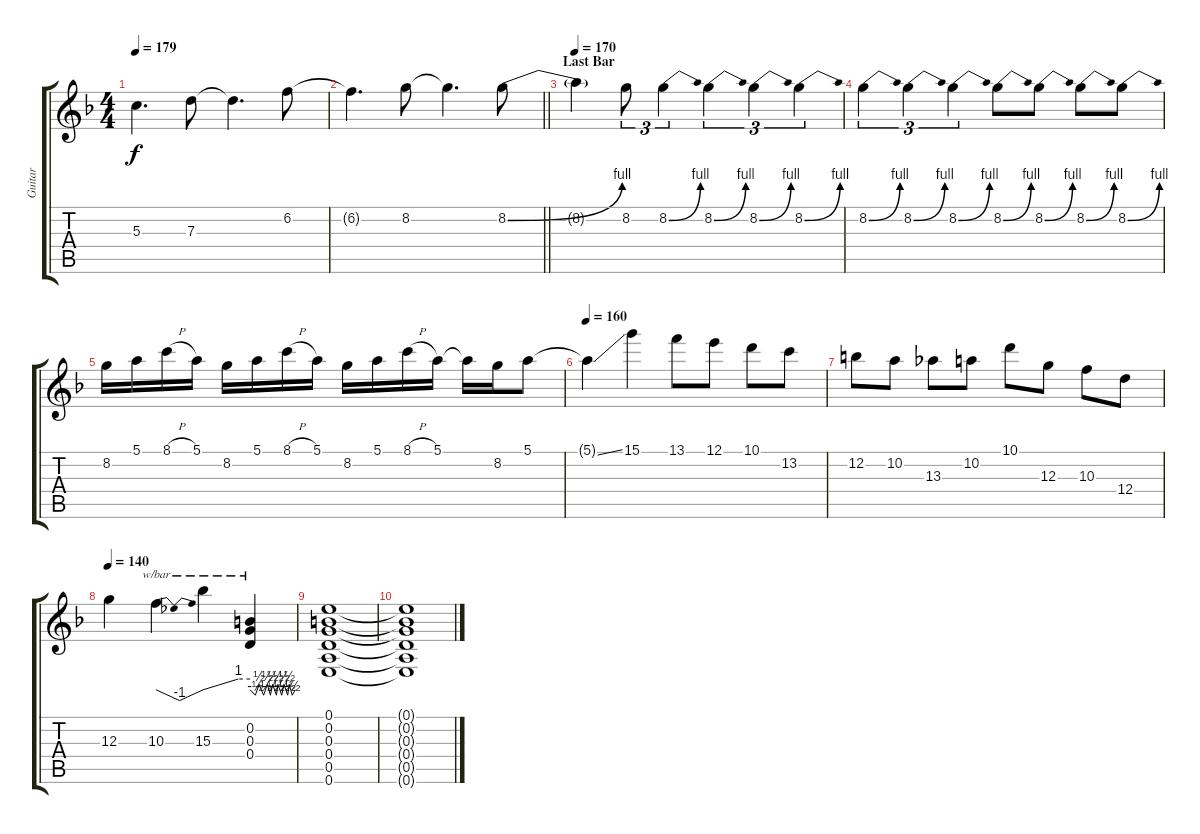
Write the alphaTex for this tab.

\track ("Guitar" "Guitar") {instrument overdrivenguitar}
\staff {score tabs}
\tuning (E4 B3 G3 D3 A2 E2) {hide}
\ts (4 4)
\tempo 179
\clef g2
\ks dminor
5.3{t}.4{d dy f} 7.3.8 7.3{t}.4{d} 6.2.8 |
\barLineRight lightlight
6.2{t}.4{d} 8.2.8 8.2{t}.4{d} 8.2{be (bend 0 0 60 4)}.8 |
\section ("" "Last Bar")
\tempo 170
8.2{t}.4 8.2.8{tu (3 2)} 8.2{be (bend 0 0 60 4)}.4{tu (3 2)} 8.2{be (bend 0 0 60 4)}.4{tu (3 2)} 8.2{be (bend 0 0 60 4)}.4{tu (3 2)} 8.2{be (bend 0 0 60 4)}.4{tu (3 2)} |
8.2{be (bend 0 0 60 4)}.4{tu (3 2)} 8.2{be (bend 0 0 60 4)}.4{tu (3 2)} 8.2{be (bend 0 0 60 4)}.4{tu (3 2)} 8.2{be (bend 0 0 60 4)}.8 8.2{be (bend 0 0 60 4)}.8 8.2{be (bend 0 0 60 4)}.8 8.2{be (bend 0 0 60 4)}.8 |
8.2.16 5.1.16 8.1{h}.16 5.1.16 8.2.16 5.1.16 8.1{h}.16 5.1.16 8.2.16 5.1.16 8.1{h}.16 5.1.16 5.1{t}.16 8.2.16 5.1.8 |
\tempo 160
5.1{ss t}.4 15.1.4 13.1.8 12.1.8 10.1.8 13.2.8 |
12.2.8 10.2.8 13.3.8 10.2.8 10.1.8 12.3.8 10.3.8 12.4.8 |
\tempo 140
12.3.4 10.3.4{tbe (dip default 0 0 30 -4 60 0)} 15.3.4{tbe (custom default 0 0 45 4 60 4)} (0.2 0.3 0.4).4{tbe (custom default 0 0 7 -2 12 2 18 -2 23 2 27 -2 30 2 35 -2 37 2 42 -2 45 2 50 -2 52 2 56 -2 60 0)} |
(0.1 0.2 0.3 0.4 0.5 0.6).1 |
(0.1{t} 0.2{t} 0.3{t} 0.4{t} 0.5{t} 0.6{t}).1
